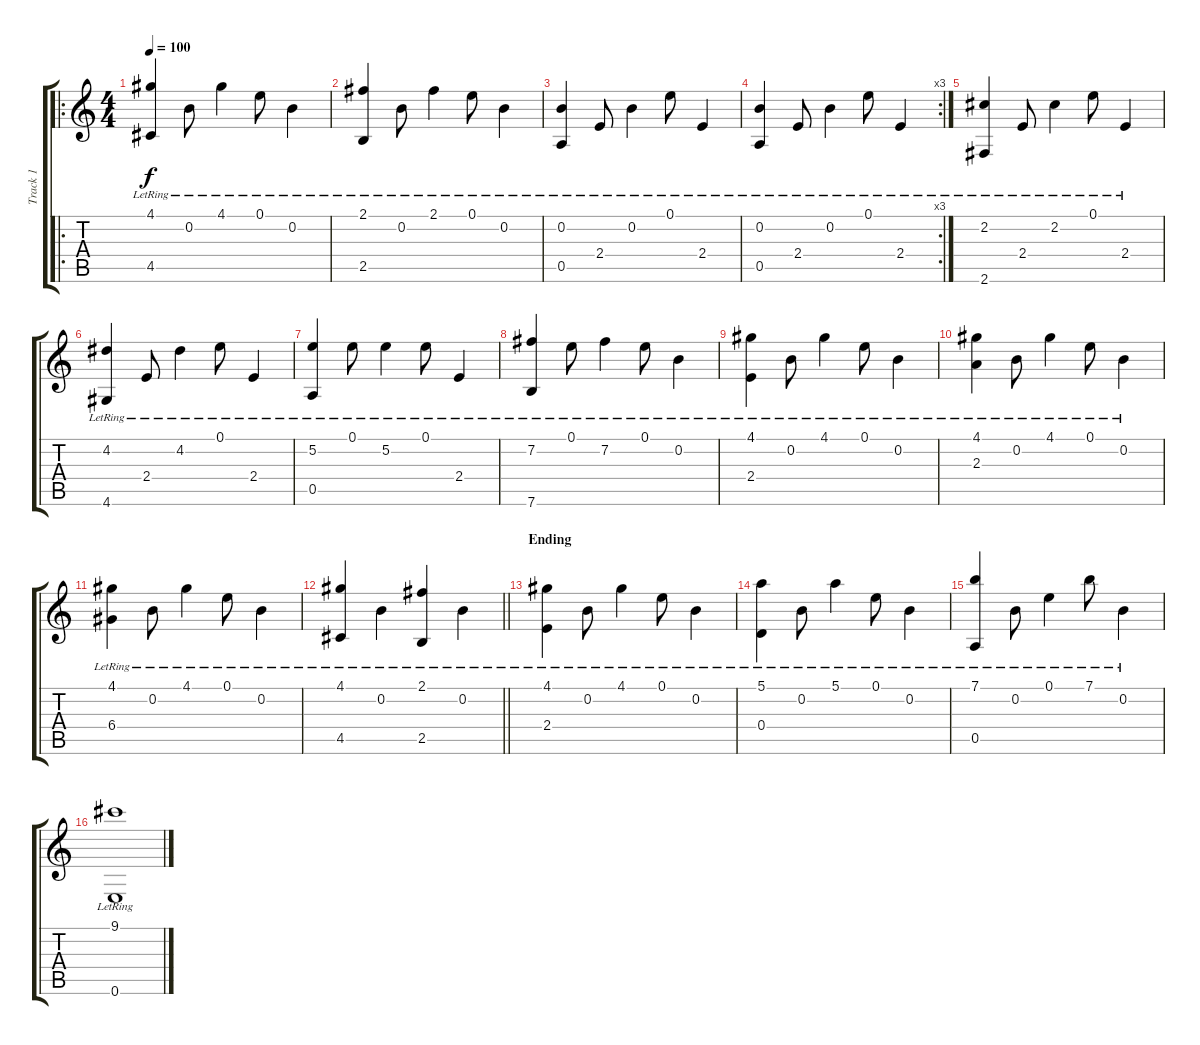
\track ("Track 1" "Track 1") {instrument acousticguitarsteel}
\staff {score tabs}
\tuning (E4 B3 G3 D3 A2 E2) {hide}
\ro
\ts (4 4)
\tempo 100
\clef g2
\ks c
(4.1{lr} 4.5{lr}).4{dy f} 0.2{lr}.8 4.1{lr}.4 0.1{lr}.8 0.2{lr}.4 |
(2.1{lr} 2.5{lr}).4 0.2{lr}.8 2.1{lr}.4 0.1{lr}.8 0.2{lr}.4 |
(0.2{lr} 0.5{lr}).4 2.4{lr}.8 0.2{lr}.4 0.1{lr}.8 2.4{lr}.4 |
\rc 3
(0.2{lr} 0.5{lr}).4 2.4{lr}.8 0.2{lr}.4 0.1{lr}.8 2.4{lr}.4 |
(2.2{lr} 2.6{lr}).4 2.4{lr}.8 2.2{lr}.4 0.1{lr}.8 2.4{lr}.4 |
(4.2{lr} 4.6{lr}).4 2.4{lr}.8 4.2{lr}.4 0.1{lr}.8 2.4{lr}.4 |
(5.2{lr} 0.5{lr}).4 0.1{lr}.8 5.2{lr}.4 0.1{lr}.8 2.4{lr}.4 |
(7.2{lr} 7.6{lr}).4 0.1{lr}.8 7.2{lr}.4 0.1{lr}.8 0.2{lr}.4 |
(4.1{lr} 2.4{lr}).4 0.2{lr}.8 4.1{lr}.4 0.1{lr}.8 0.2{lr}.4 |
(4.1{lr} 2.3{lr}).4 0.2{lr}.8 4.1{lr}.4 0.1{lr}.8 0.2{lr}.4 |
(4.1{lr} 6.4{lr}).4 0.2{lr}.8 4.1{lr}.4 0.1{lr}.8 0.2{lr}.4 |
\barLineRight lightlight
(4.1{lr} 4.5).4 0.2{lr}.4 (2.1{lr} 2.5).4 0.2{lr}.4 |
\section ("" "Ending")
(4.1{lr} 2.4{lr}).4 0.2{lr}.8 4.1{lr}.4 0.1{lr}.8 0.2{lr}.4 |
(5.1{lr} 0.4{lr}).4 0.2{lr}.8 5.1{lr}.4 0.1{lr}.8 0.2{lr}.4 |
(7.1{lr} 0.5{lr}).4 0.2{lr}.8 0.1{lr}.4 7.1{lr}.8 0.2{lr}.4 |
(9.1{lr} 0.6{lr}).1
